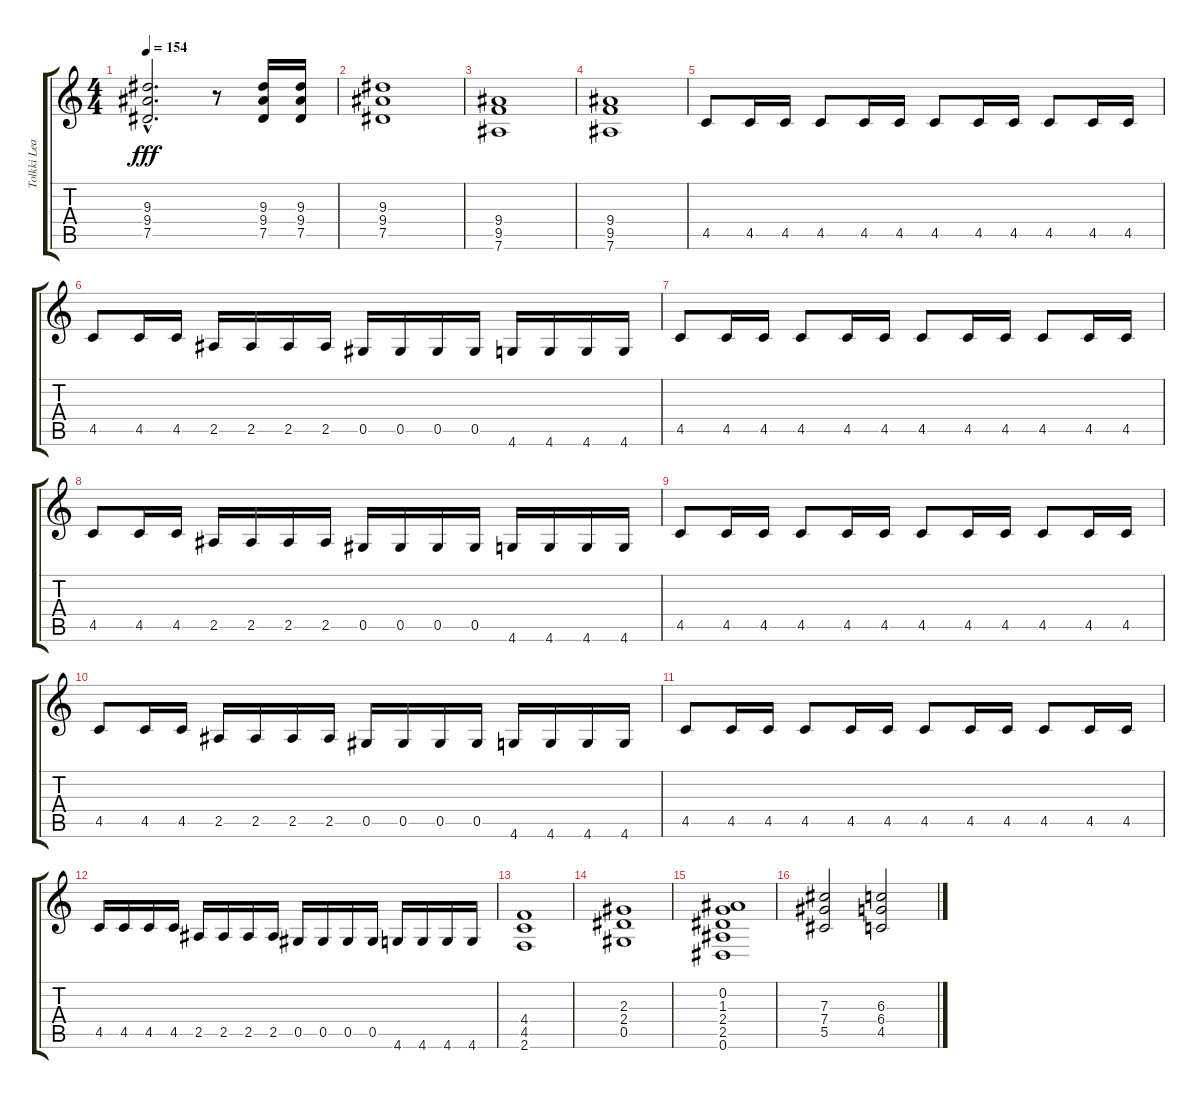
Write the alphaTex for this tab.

\track ("Tolkki Lead" "Tolkki Lea") {instrument overdrivenguitar}
\staff {score tabs}
\tuning (Eb4 Bb3 Gb3 Db3 Ab2 Eb2) {hide}
\ts (4 4)
\tempo 154
\clef g2
\ks c
(9.3{hac} 9.4{hac} 7.5{hac}).2{d dy fff} r.8 (9.3 9.4 7.5).16 (9.3 9.4 7.5).16 |
(9.3 9.4 7.5).1 |
(9.4 9.5 7.6).1 |
(9.4 9.5 7.6).1 |
4.5.8 4.5.16 4.5.16 4.5.8 4.5.16 4.5.16 4.5.8 4.5.16 4.5.16 4.5.8 4.5.16 4.5.16 |
4.5.8 4.5.16 4.5.16 2.5.16 2.5.16 2.5.16 2.5.16 0.5.16 0.5.16 0.5.16 0.5.16 4.6.16 4.6.16 4.6.16 4.6.16 |
4.5.8 4.5.16 4.5.16 4.5.8 4.5.16 4.5.16 4.5.8 4.5.16 4.5.16 4.5.8 4.5.16 4.5.16 |
4.5.8 4.5.16 4.5.16 2.5.16 2.5.16 2.5.16 2.5.16 0.5.16 0.5.16 0.5.16 0.5.16 4.6.16 4.6.16 4.6.16 4.6.16 |
4.5.8 4.5.16 4.5.16 4.5.8 4.5.16 4.5.16 4.5.8 4.5.16 4.5.16 4.5.8 4.5.16 4.5.16 |
4.5.8 4.5.16 4.5.16 2.5.16 2.5.16 2.5.16 2.5.16 0.5.16 0.5.16 0.5.16 0.5.16 4.6.16 4.6.16 4.6.16 4.6.16 |
4.5.8 4.5.16 4.5.16 4.5.8 4.5.16 4.5.16 4.5.8 4.5.16 4.5.16 4.5.8 4.5.16 4.5.16 |
4.5.16 4.5.16 4.5.16 4.5.16 2.5.16 2.5.16 2.5.16 2.5.16 0.5.16 0.5.16 0.5.16 0.5.16 4.6.16 4.6.16 4.6.16 4.6.16 |
(4.4 4.5 2.6).1 |
(2.3 2.4 0.5).1 |
(0.2 1.3 2.4 2.5 0.6).1 |
(7.3 7.4 5.5).2 (6.3 6.4 4.5).2
